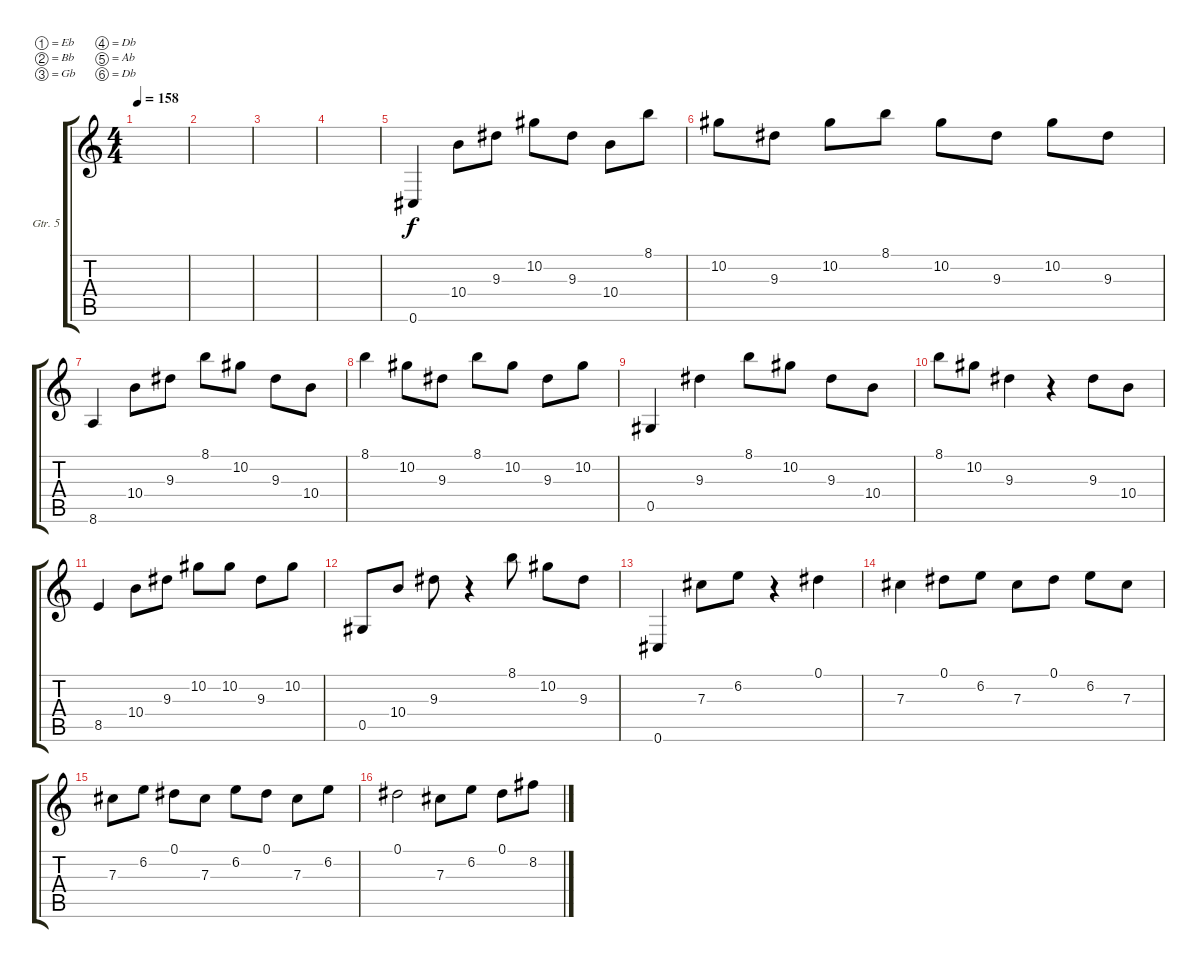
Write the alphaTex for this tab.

\defaultSystemsLayout 4
\bracketExtendMode groupsimilarinstruments
\firstSystemTrackNameOrientation horizontal
\otherSystemsTrackNameOrientation horizontal
\track ("Electric Guitar" "Gtr. 5") {instrument electricguitarclean}
\staff {score tabs}
\tuning (Eb4 Bb3 Gb3 Db3 Ab2 Db2)
\ts (4 4)
\tempo 158
\clef g2
\ks c
|
|
|
|
0.6.4 10.4.8 9.3.8 10.2.8 9.3.8 10.4.8 8.1.8 |
10.2.8 9.3.8 10.2.8 8.1.8 10.2.8 9.3.8 10.2.8 9.3.8 |
8.6.4 10.4.8 9.3.8 8.1.8 10.2.8 9.3.8 10.4.8 |
8.1.4 10.2.8 9.3.8 8.1.8 10.2.8 9.3.8 10.2.8 |
0.5.4 9.3.4 8.1.8 10.2.8 9.3.8 10.4.8 |
8.1.8 10.2.8 9.3.4 r.4 9.3.8 10.4.8 |
8.5.4 10.4.8 9.3.8 10.2.8 10.2.8 9.3.8 10.2.8 |
0.5.8 10.4.8 9.3.8 r.4 8.1.8 10.2.8 9.3.8 |
0.6.4 7.3.8 6.2.8 r.4 0.1.4 |
7.3.4 0.1.8 6.2.8 7.3.8 0.1.8 6.2.8 7.3.8 |
7.3.8 6.2.8 0.1.8 7.3.8 6.2.8 0.1.8 7.3.8 6.2.8 |
0.1.2 7.3.8 6.2.8 0.1.8 8.2.8
